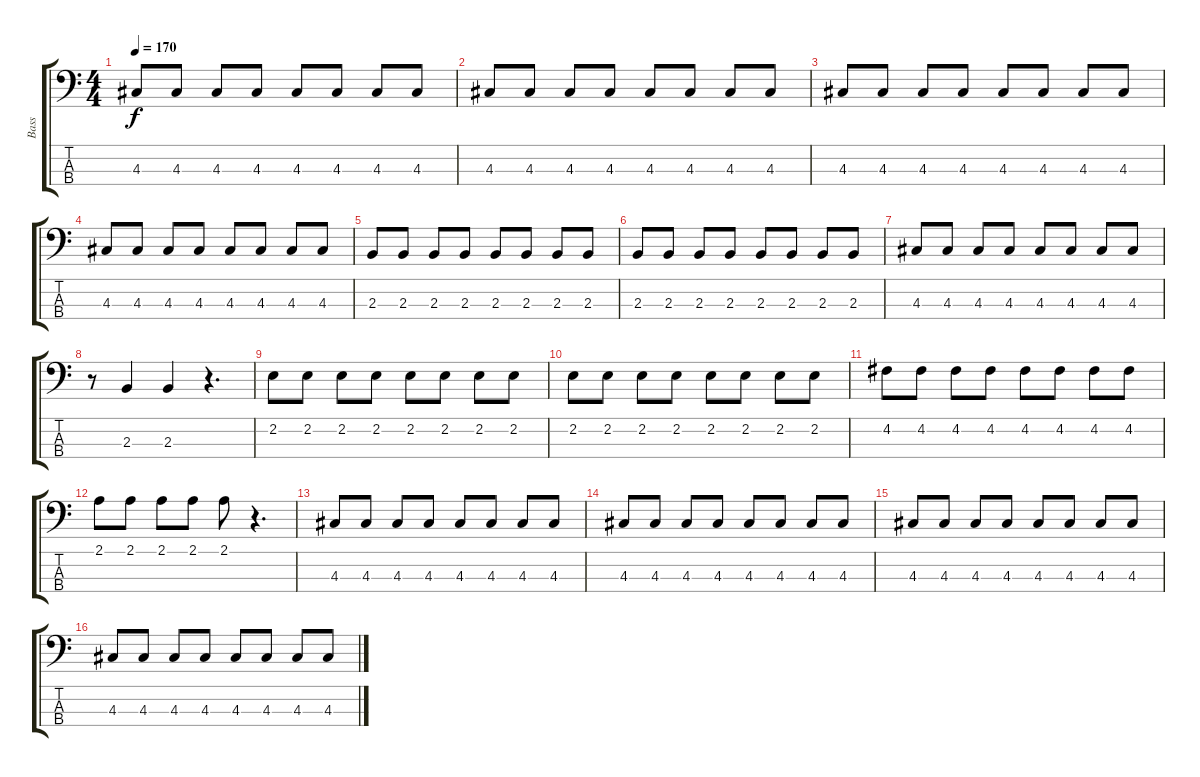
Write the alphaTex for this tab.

\track ("Bass" "Bass") {instrument electricbassfinger}
\staff {score tabs}
\tuning (G2 D2 A1 E1) {hide}
\ts (4 4)
\tempo 170
\clef f4
\ks c
4.3.8{dy f} 4.3.8 4.3.8 4.3.8 4.3.8 4.3.8 4.3.8 4.3.8 |
4.3.8 4.3.8 4.3.8 4.3.8 4.3.8 4.3.8 4.3.8 4.3.8 |
4.3.8 4.3.8 4.3.8 4.3.8 4.3.8 4.3.8 4.3.8 4.3.8 |
4.3.8 4.3.8 4.3.8 4.3.8 4.3.8 4.3.8 4.3.8 4.3.8 |
2.3.8 2.3.8 2.3.8 2.3.8 2.3.8 2.3.8 2.3.8 2.3.8 |
2.3.8 2.3.8 2.3.8 2.3.8 2.3.8 2.3.8 2.3.8 2.3.8 |
4.3.8 4.3.8 4.3.8 4.3.8 4.3.8 4.3.8 4.3.8 4.3.8 |
r.8 2.3.4 2.3.4 r.4{d} |
2.2.8 2.2.8 2.2.8 2.2.8 2.2.8 2.2.8 2.2.8 2.2.8 |
2.2.8 2.2.8 2.2.8 2.2.8 2.2.8 2.2.8 2.2.8 2.2.8 |
4.2.8 4.2.8 4.2.8 4.2.8 4.2.8 4.2.8 4.2.8 4.2.8 |
2.1.8 2.1.8 2.1.8 2.1.8 2.1.8 r.4{d} |
4.3.8 4.3.8 4.3.8 4.3.8 4.3.8 4.3.8 4.3.8 4.3.8 |
4.3.8 4.3.8 4.3.8 4.3.8 4.3.8 4.3.8 4.3.8 4.3.8 |
4.3.8 4.3.8 4.3.8 4.3.8 4.3.8 4.3.8 4.3.8 4.3.8 |
4.3.8 4.3.8 4.3.8 4.3.8 4.3.8 4.3.8 4.3.8 4.3.8
